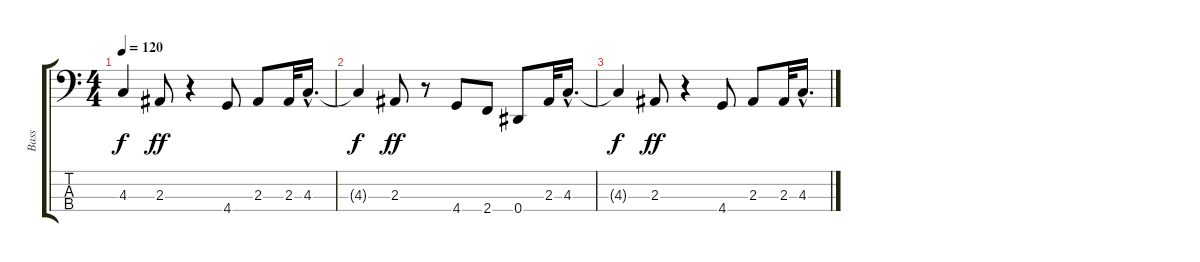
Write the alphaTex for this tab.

\track ("Bass" "Bass") {instrument electricbasspick}
\staff {score tabs}
\tuning (Gb2 Db2 Ab1 Eb1) {hide}
\ts (4 4)
\tempo 120
\clef f4
\ks c
4.3{t}.4{dy f volume 0} 2.3.8{dy ff} r.4 4.4.8 2.3.8 2.3.32 4.3{hac}.16{d} |
4.3{t}.4{dy f} 2.3.8{dy ff} r.8 4.4.8 2.4.8 0.4.8 2.3.32 4.3{hac}.16{d} |
4.3{t}.4{dy f} 2.3.8{dy ff} r.4 4.4.8 2.3.8 2.3.32 4.3{hac}.16{d}
